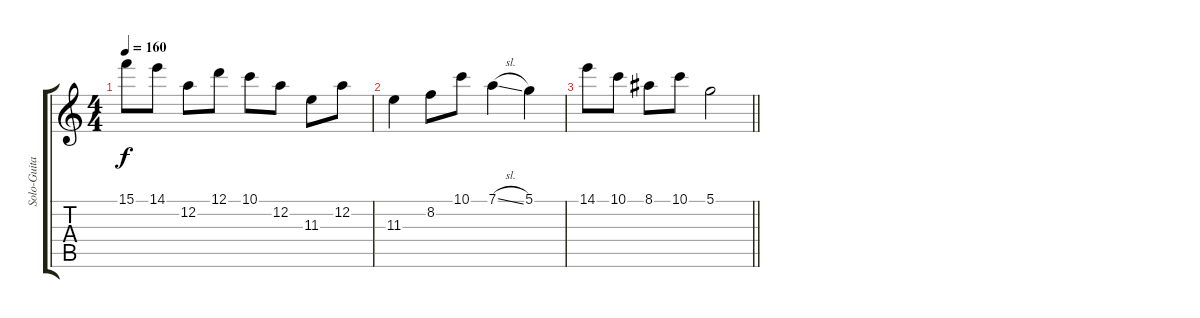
\track ("Solo-Guitar 2" "Solo-Guita") {instrument distortionguitar}
\staff {score tabs}
\tuning (D4 A3 F3 C3 G2 D2) {hide}
\ts (4 4)
\tempo 160
\clef g2
\ks c
15.1.8{dy f} 14.1.8 12.2.8 12.1.8 10.1.8 12.2.8 11.3.8 12.2.8 |
11.3.4 8.2.8 10.1.8 7.1{sl}.4 5.1.4 |
\barLineRight lightlight
14.1.8 10.1.8 8.1.8 10.1.8 5.1.2
